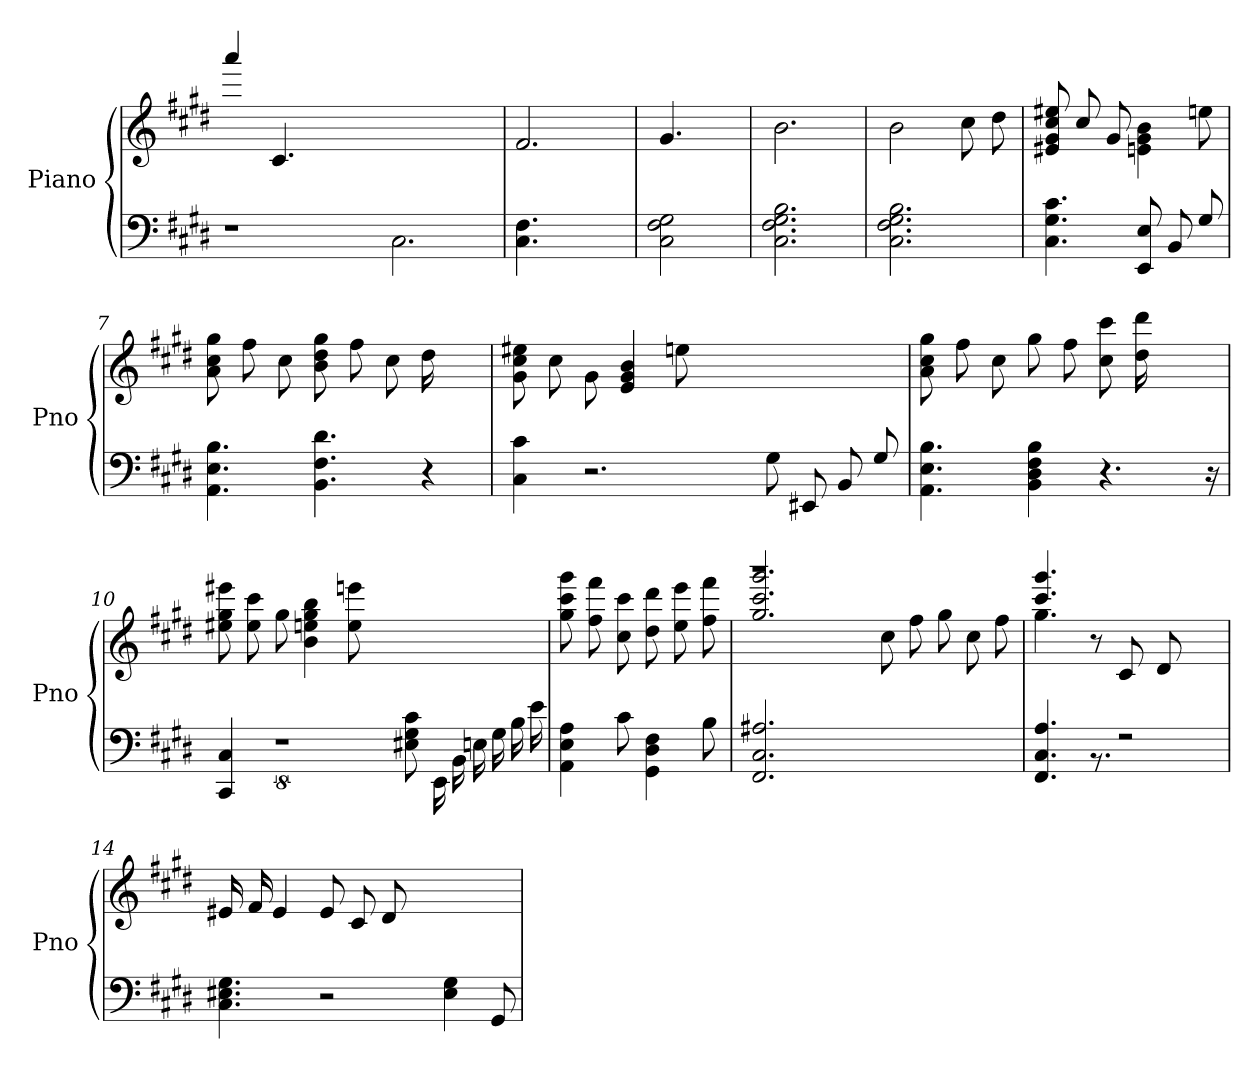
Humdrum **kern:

**kern	**kern
*part1	*part1
*staff2	*staff1
*I"Piano	*
*I'Pno	*
*clefF4	*clefG2
*k[f#c#g#d#]	*k[f#c#g#d#]
=1	=1
1r	4aaa/
.	4.c#/
.	1ryy
2.C#\	.
.	8ryy
=2	=2
4.F#\ 4.C#\	2.f#/
4.ryy	.
=3	=3
2C#\ 2G#\ 2F#\	4.g#/
.	8ryy
=4	=4
2.G#\ 2.B\ 2.F#\ 2.C#\	2.b\
=5	=5
2.C#\ 2.F#\ 2.B\ 2.G#\	2b\
.	8cc#\
.	8dd#\
=6	=6
4.c#\ 4.G#\ 4.C#\	8e#/ 8ee#/ 8g#/ 8cc#/
.	8cc#/
.	8g#/
8EE/ 8E/	4e\ 4b\ 4g#\
8BB/	.
8G#/	8ee\
=7	=7
4.E\ 4.B\ 4.AA\	8gg#\ 8a\ 8cc#\
.	8ff#\
.	8cc#\
4.d#\ 4.BB\ 4.F#\	8gg#\ 8b\ 8dd#\
.	8ff#\
.	8cc#\
4r	16dd#\
.	8.ryy
=8	=8
4c#\ 4C#\	8g#\ 8ee#\ 8cc#\
.	8cc#\
2.r	8g#\
.	4e/ 4b/ 4g#/
.	8ee\
.	2.ryy
8G#\	.
8EE#/	.
8BB/	.
8G#/	.
!!LO:LB:g=z
=9	=9
4.B\ 4.E\ 4.AA\	8gg#\ 8a\ 8cc#\
.	8ff#\
.	8cc#\
4B\ 4BB\ 4D#\ 4F#\	8gg#\
.	8ff#\
4.r	8cc#\ 8ccc#\
.	16dd#\ 16ddd#\
.	4ryy
16r	.
=10	=10
4CC#/ 4C#/	8eee#\ 8gg#\ 8ee#\
.	8ccc#\ 8ee#\
8%5r	8gg#\
.	4b\ 4ee\ 4bb\ 4gg#\
.	8ee\ 8eee\
.	2ryy
8c#\ 8E#\ 8G#\	.
16EE\	.
16BB\	.
16E\	.
16G#\	.
16B\	8ryy
16e\	.
=11	=11
4AA\ 4E\ 4A\	8ggg#\ 8ccc#\ 8gg#\
.	8fff#\ 8ff#\
8c#\	8cc#\ 8ccc#\
4GG#\ 4F#\ 4D#\	8ddd#\ 8dd#\
.	8ee\ 8eee\
8B\	8ff#\ 8fff#\
=12	=12
*	*^
2.C#/ 2.FF#/ 2.A#/	1r	2.ccc#/ 2.ggg#/ 2.gg#/
2..ryy	.	2..ryy
.	8cc#\	.
.	8ff#\	.
.	8gg#\	.
.	8cc#\	.
.	8ff#\	.
=13	=13	=13
*^	*	*
4.C#/ 4.FF#/ 4.A/	4.ryy	4.gg#\	4.ccc#/ 4.ggg#/
8ryy	8.r	8ryy	8r
2r	.	8c#/	4ryy
.	4..ryy	.	.
.	.	8d#/	.
.	.	4ryy	4ryy
*v	*v	*	*
*	*v	*v
=14	=14
4.C#\ 4.E#\ 4.G#\	16e#/
.	16f#/
.	4e#/
2r	8e#/
.	8c#/
.	8d#/
.	2ryy
4G#\ 4E#\	.
8GG#/	.
=	=
*-	*-
